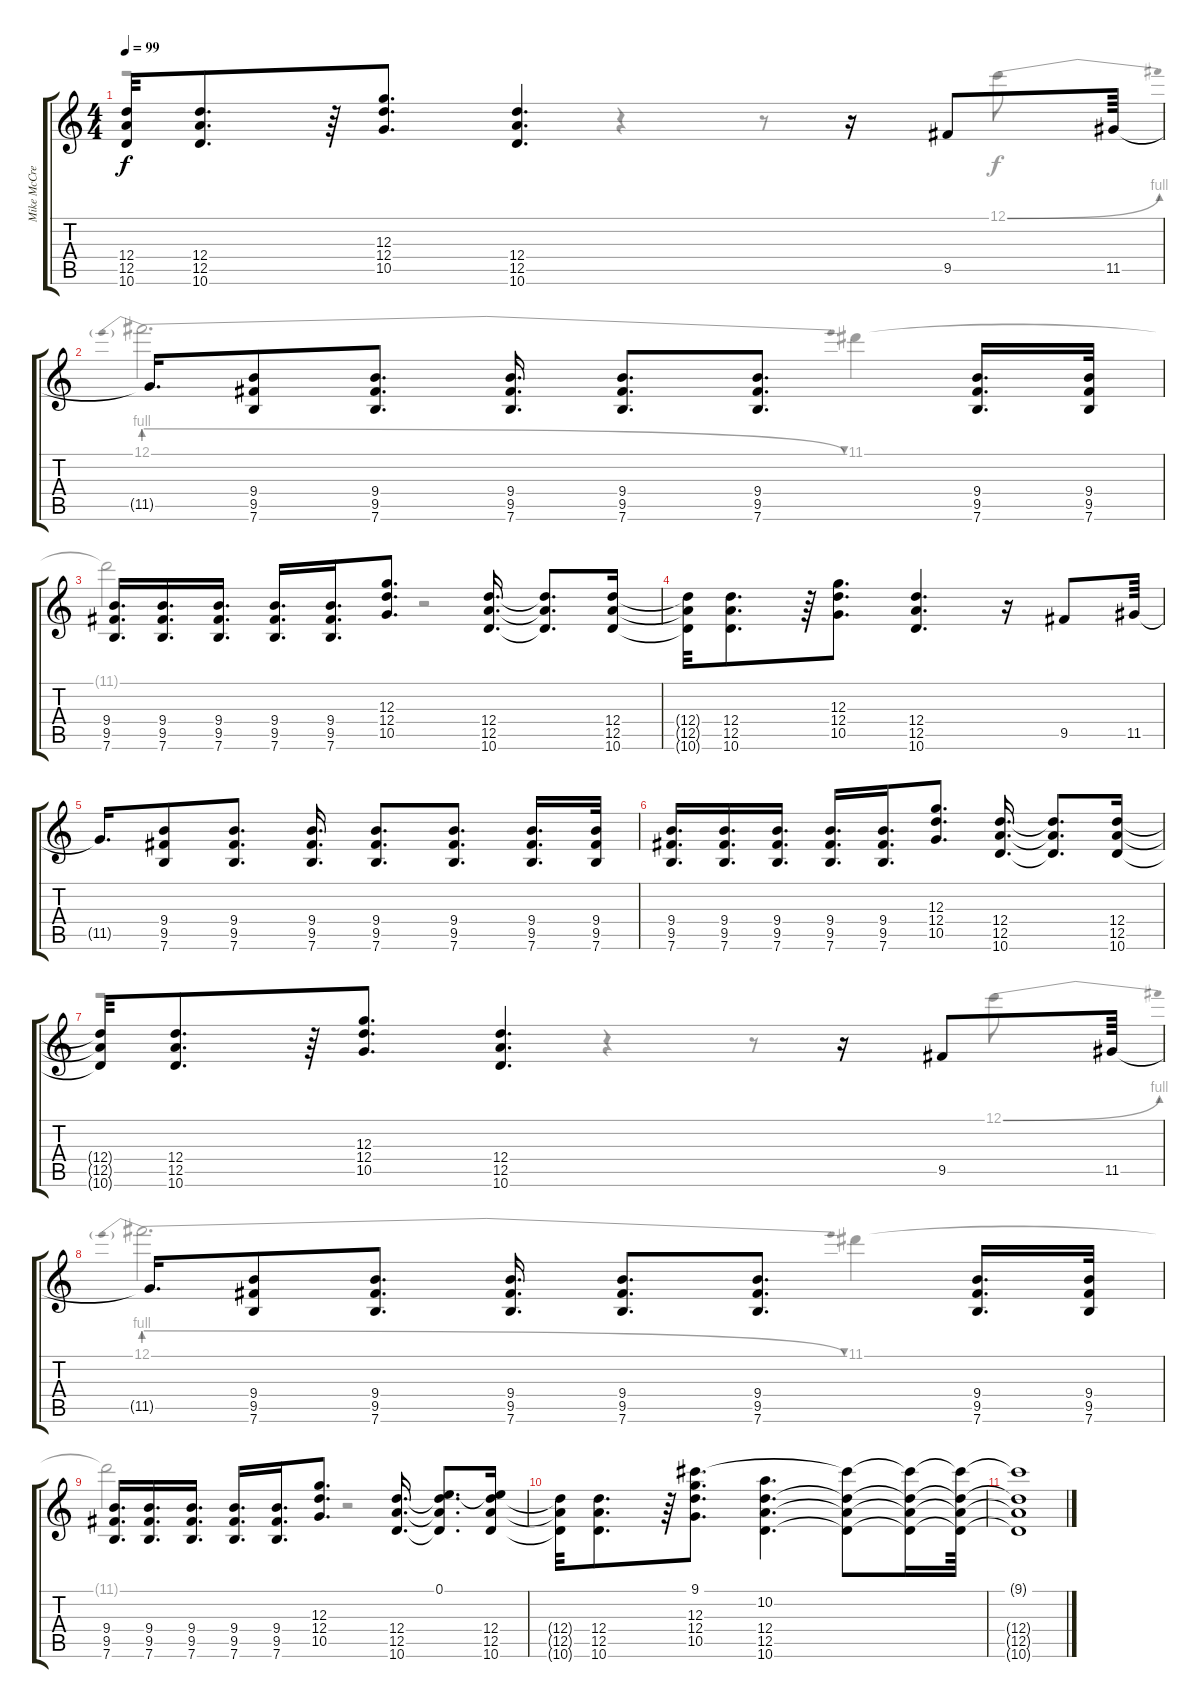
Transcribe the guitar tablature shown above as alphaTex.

\track ("Mike McCready" "Mike McCre") {instrument distortionguitar}
\staff {score tabs}
\tuning (E4 B3 G3 D3 A2 E2) {hide}
\voice
\ts (4 4)
\tempo 99
\clef g2
\ks c
(12.4{t} 12.5{t} 10.6{t}).32{dy f} (12.4 12.5 10.6).8{d} r.64 (12.3 12.4 10.5).8{d} (12.4 12.5 10.6).4{d} r.16 9.5.8 11.5.64 |
11.5{t}.16{d} (9.4 9.5 7.6).8 (9.4 9.5 7.6).8{d} (9.4 9.5 7.6).16{d} (9.4 9.5 7.6).8{d} (9.4 9.5 7.6).8{d} (9.4 9.5 7.6).16{d} (9.4 9.5 7.6).32 |
(9.4 9.5 7.6).16{d} (9.4 9.5 7.6).16{d} (9.4 9.5 7.6).16{d} (9.4 9.5 7.6).16{d} (9.4 9.5 7.6).16{d} (12.3 12.4 10.5).8{d} (12.4 12.5 10.6).16{d} (12.4{t} 12.5{t} 10.6{t}).8{d} (12.4 12.5 10.6).16 |
(12.4{t} 12.5{t} 10.6{t}).32 (12.4 12.5 10.6).8{d} r.64 (12.3 12.4 10.5).8{d} (12.4 12.5 10.6).4{d} r.16 9.5.8 11.5.64 |
11.5{t}.16{d} (9.4 9.5 7.6).8 (9.4 9.5 7.6).8{d} (9.4 9.5 7.6).16{d} (9.4 9.5 7.6).8{d} (9.4 9.5 7.6).8{d} (9.4 9.5 7.6).16{d} (9.4 9.5 7.6).32 |
(9.4 9.5 7.6).16{d} (9.4 9.5 7.6).16{d} (9.4 9.5 7.6).16{d} (9.4 9.5 7.6).16{d} (9.4 9.5 7.6).16{d} (12.3 12.4 10.5).8{d} (12.4 12.5 10.6).16{d} (12.4{t} 12.5{t} 10.6{t}).8{d} (12.4 12.5 10.6).16 |
(12.4{t} 12.5{t} 10.6{t}).32 (12.4 12.5 10.6).8{d} r.64 (12.3 12.4 10.5).8{d} (12.4 12.5 10.6).4{d} r.16 9.5.8 11.5.64 |
11.5{t}.16{d} (9.4 9.5 7.6).8 (9.4 9.5 7.6).8{d} (9.4 9.5 7.6).16{d} (9.4 9.5 7.6).8{d} (9.4 9.5 7.6).8{d} (9.4 9.5 7.6).16{d} (9.4 9.5 7.6).32 |
(9.4 9.5 7.6).16{d} (9.4 9.5 7.6).16{d} (9.4 9.5 7.6).16{d} (9.4 9.5 7.6).16{d} (9.4 9.5 7.6).16{d} (12.3 12.4 10.5).8{d} (12.4 12.5 10.6).16{d} (0.1 12.4{t} 12.5{t} 10.6{t}).8{d} (0.1{t} 12.4 12.5 10.6).16 |
(12.4{t} 12.5{t} 10.6{t}).32 (12.4 12.5 10.6).8{d} r.64 (9.1 12.3 12.4 10.5).8{d} (10.2 12.4 12.5 10.6).4{d volume 0} (9.1{t} 12.4{t} 12.5{t} 10.6{t}).8 (9.1{t} 12.4{t} 12.5{t} 10.6{t}).16 (9.1{t} 12.4{t} 12.5{t} 10.6{t}).64 |
(9.1{t} 12.4{t} 12.5{t} 10.6{t}).1
\voice
\clef g2
\ottava regular
\simile none
\ks c
r.2{dy f} r.4 r.8 12.1{be (bend 0 0 60 4)}.8 |
12.1{be (prebendrelease 0 4 60 0)}.2{d} 11.1.4 |
11.1{t}.2 r.2 |
|
|
|
r.2 r.4 r.8 12.1{be (bend 0 0 60 4)}.8 |
12.1{be (prebendrelease 0 4 60 0)}.2{d} 11.1.4 |
11.1{t}.2 r.2 |
|
